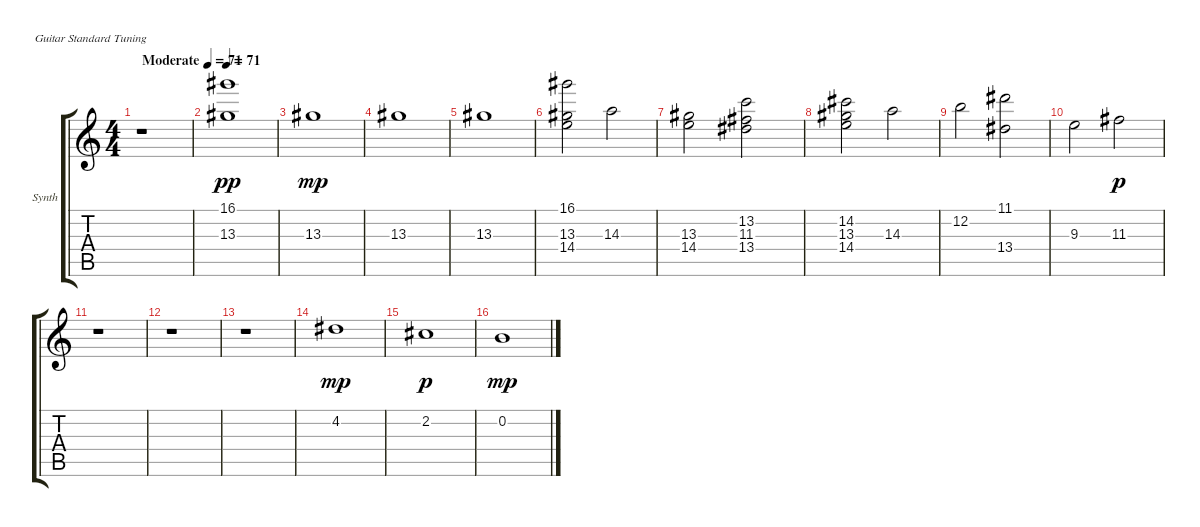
\bracketExtendMode groupsimilarinstruments
\firstSystemTrackNameOrientation horizontal
\otherSystemsTrackNameOrientation horizontal
\track ("Синтезатор" "Synth") {instrument stringensemble1}
\staff {score tabs}
\tuning (E4 B3 G3 D3 A2 E2)
\displaytranspose 12
\ts (4 4)
\beaming (8 2 2 2 2)
\tempo (71 "Moderate")
\clef g2
\ks c
r.1{dy pp instrument stringensemble1} |
\tempo 71
(16.1 13.3).1 |
13.3.1{dy mp} |
13.3.1 |
13.3.1 |
(16.1 13.3 14.4).2 14.3.2 |
(13.3 14.4).2 (13.2 11.3 13.4).2 |
(14.2 13.3 14.4).2 14.3.2 |
12.2.2 (11.1 13.4).2 |
9.3.2 11.3.2{dy p} |
r.1 |
r.1 |
r.1 |
4.2.1{dy mp} |
2.2.1{dy p} |
0.2.1{dy mp}
